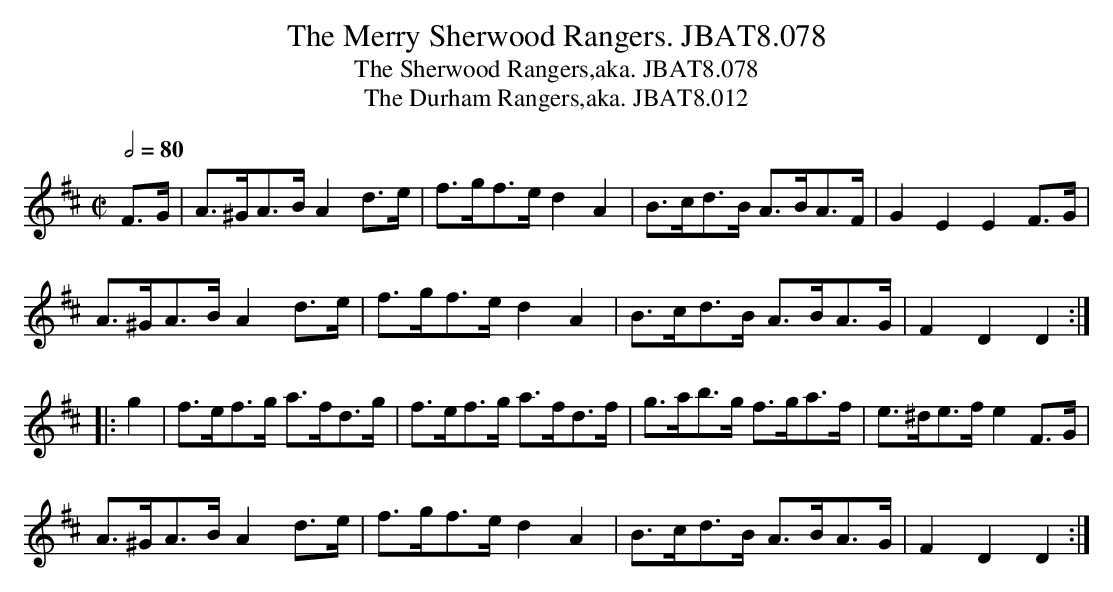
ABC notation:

X:1
T:Merry Sherwood Rangers. JBAT8.078, The
T:Sherwood Rangers,aka. JBAT8.078, The
T:Durham Rangers,aka. JBAT8.012, The
M:C|
L:1/8
Q:1/2=80
K:D
F>G|A>^GA>B A2 d>e|f>gf>e d2 A2|B>cd>B A>BA>F|G2 E2 E2F>G|
A>^GA>B A2 d>e|f>gf>e d2 A2|B>cd>B A>BA>G|F2 D2 D2:|
|:g2|f>ef>g a>fd>g|f>ef>g a>fd>f|g>ab>g f>ga>f|e>^de>f e2 F>G|
A>^GA>B A2 d>e|f>gf>e d2 A2|B>cd>B A>BA>G|F2 D2 D2:|
